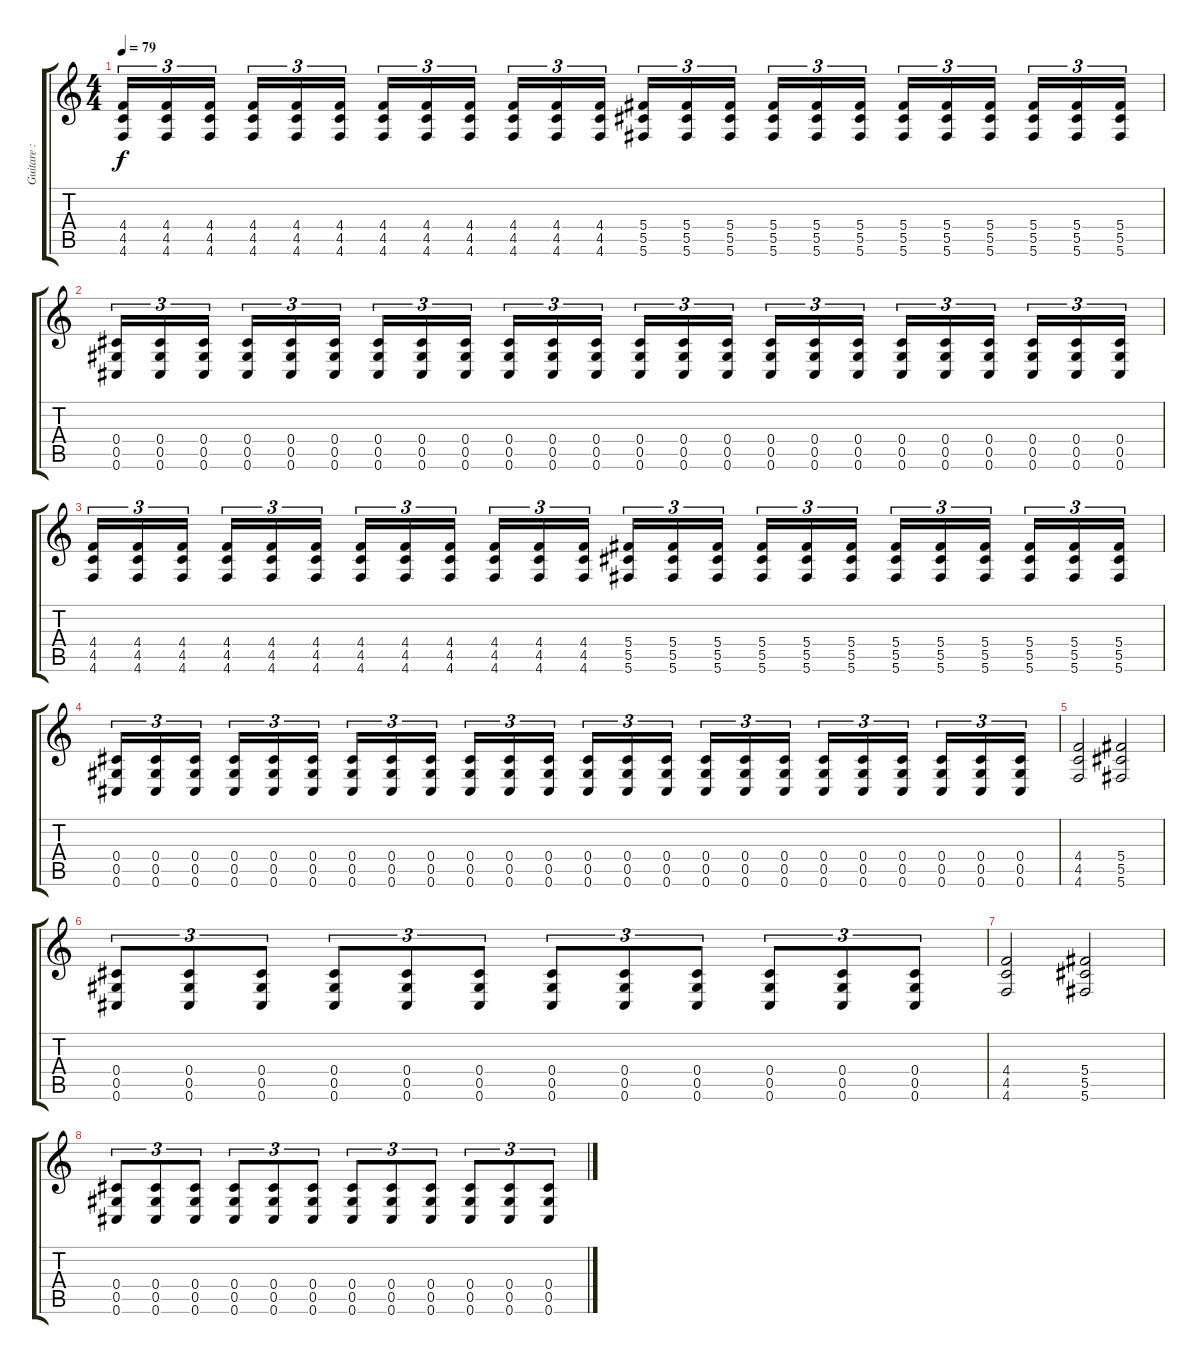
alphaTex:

\track ("Guitare : Gros Sons" "Guitare : ") {instrument distortionguitar}
\staff {score tabs}
\tuning (Eb4 Bb3 Gb3 Db3 Ab2 Db2) {hide}
\ts (4 4)
\tempo 79
\clef g2
\ks c
(4.4 4.5 4.6).16{tu (3 2) dy f} (4.4 4.5 4.6).16{tu (3 2)} (4.4 4.5 4.6).16{tu (3 2)} (4.4 4.5 4.6).16{tu (3 2)} (4.4 4.5 4.6).16{tu (3 2)} (4.4 4.5 4.6).16{tu (3 2)} (4.4 4.5 4.6).16{tu (3 2)} (4.4 4.5 4.6).16{tu (3 2)} (4.4 4.5 4.6).16{tu (3 2)} (4.4 4.5 4.6).16{tu (3 2)} (4.4 4.5 4.6).16{tu (3 2)} (4.4 4.5 4.6).16{tu (3 2)} (5.4 5.5 5.6).16{tu (3 2)} (5.4 5.5 5.6).16{tu (3 2)} (5.4 5.5 5.6).16{tu (3 2)} (5.4 5.5 5.6).16{tu (3 2)} (5.4 5.5 5.6).16{tu (3 2)} (5.4 5.5 5.6).16{tu (3 2)} (5.4 5.5 5.6).16{tu (3 2)} (5.4 5.5 5.6).16{tu (3 2)} (5.4 5.5 5.6).16{tu (3 2)} (5.4 5.5 5.6).16{tu (3 2)} (5.4 5.5 5.6).16{tu (3 2)} (5.4 5.5 5.6).16{tu (3 2)} |
(0.4 0.5 0.6).16{tu (3 2)} (0.4 0.5 0.6).16{tu (3 2)} (0.4 0.5 0.6).16{tu (3 2)} (0.4 0.5 0.6).16{tu (3 2)} (0.4 0.5 0.6).16{tu (3 2)} (0.4 0.5 0.6).16{tu (3 2)} (0.4 0.5 0.6).16{tu (3 2)} (0.4 0.5 0.6).16{tu (3 2)} (0.4 0.5 0.6).16{tu (3 2)} (0.4 0.5 0.6).16{tu (3 2)} (0.4 0.5 0.6).16{tu (3 2)} (0.4 0.5 0.6).16{tu (3 2)} (0.4 0.5 0.6).16{tu (3 2)} (0.4 0.5 0.6).16{tu (3 2)} (0.4 0.5 0.6).16{tu (3 2)} (0.4 0.5 0.6).16{tu (3 2)} (0.4 0.5 0.6).16{tu (3 2)} (0.4 0.5 0.6).16{tu (3 2)} (0.4 0.5 0.6).16{tu (3 2)} (0.4 0.5 0.6).16{tu (3 2)} (0.4 0.5 0.6).16{tu (3 2)} (0.4 0.5 0.6).16{tu (3 2)} (0.4 0.5 0.6).16{tu (3 2)} (0.4 0.5 0.6).16{tu (3 2)} |
(4.4 4.5 4.6).16{tu (3 2)} (4.4 4.5 4.6).16{tu (3 2)} (4.4 4.5 4.6).16{tu (3 2)} (4.4 4.5 4.6).16{tu (3 2)} (4.4 4.5 4.6).16{tu (3 2)} (4.4 4.5 4.6).16{tu (3 2)} (4.4 4.5 4.6).16{tu (3 2)} (4.4 4.5 4.6).16{tu (3 2)} (4.4 4.5 4.6).16{tu (3 2)} (4.4 4.5 4.6).16{tu (3 2)} (4.4 4.5 4.6).16{tu (3 2)} (4.4 4.5 4.6).16{tu (3 2)} (5.4 5.5 5.6).16{tu (3 2)} (5.4 5.5 5.6).16{tu (3 2)} (5.4 5.5 5.6).16{tu (3 2)} (5.4 5.5 5.6).16{tu (3 2)} (5.4 5.5 5.6).16{tu (3 2)} (5.4 5.5 5.6).16{tu (3 2)} (5.4 5.5 5.6).16{tu (3 2)} (5.4 5.5 5.6).16{tu (3 2)} (5.4 5.5 5.6).16{tu (3 2)} (5.4 5.5 5.6).16{tu (3 2)} (5.4 5.5 5.6).16{tu (3 2)} (5.4 5.5 5.6).16{tu (3 2)} |
(0.4 0.5 0.6).16{tu (3 2)} (0.4 0.5 0.6).16{tu (3 2)} (0.4 0.5 0.6).16{tu (3 2)} (0.4 0.5 0.6).16{tu (3 2)} (0.4 0.5 0.6).16{tu (3 2)} (0.4 0.5 0.6).16{tu (3 2)} (0.4 0.5 0.6).16{tu (3 2)} (0.4 0.5 0.6).16{tu (3 2)} (0.4 0.5 0.6).16{tu (3 2)} (0.4 0.5 0.6).16{tu (3 2)} (0.4 0.5 0.6).16{tu (3 2)} (0.4 0.5 0.6).16{tu (3 2)} (0.4 0.5 0.6).16{tu (3 2)} (0.4 0.5 0.6).16{tu (3 2)} (0.4 0.5 0.6).16{tu (3 2)} (0.4 0.5 0.6).16{tu (3 2)} (0.4 0.5 0.6).16{tu (3 2)} (0.4 0.5 0.6).16{tu (3 2)} (0.4 0.5 0.6).16{tu (3 2)} (0.4 0.5 0.6).16{tu (3 2)} (0.4 0.5 0.6).16{tu (3 2)} (0.4 0.5 0.6).16{tu (3 2)} (0.4 0.5 0.6).16{tu (3 2)} (0.4 0.5 0.6).16{tu (3 2)} |
(4.4 4.5 4.6).2 (5.4 5.5 5.6).2 |
(0.4 0.5 0.6).8{tu (3 2)} (0.4 0.5 0.6).8{tu (3 2)} (0.4 0.5 0.6).8{tu (3 2)} (0.4 0.5 0.6).8{tu (3 2)} (0.4 0.5 0.6).8{tu (3 2)} (0.4 0.5 0.6).8{tu (3 2)} (0.4 0.5 0.6).8{tu (3 2)} (0.4 0.5 0.6).8{tu (3 2)} (0.4 0.5 0.6).8{tu (3 2)} (0.4 0.5 0.6).8{tu (3 2)} (0.4 0.5 0.6).8{tu (3 2)} (0.4 0.5 0.6).8{tu (3 2)} |
(4.4 4.5 4.6).2 (5.4 5.5 5.6).2 |
(0.4 0.5 0.6).8{tu (3 2)} (0.4 0.5 0.6).8{tu (3 2)} (0.4 0.5 0.6).8{tu (3 2)} (0.4 0.5 0.6).8{tu (3 2)} (0.4 0.5 0.6).8{tu (3 2)} (0.4 0.5 0.6).8{tu (3 2)} (0.4 0.5 0.6).8{tu (3 2)} (0.4 0.5 0.6).8{tu (3 2)} (0.4 0.5 0.6).8{tu (3 2)} (0.4 0.5 0.6).8{tu (3 2)} (0.4 0.5 0.6).8{tu (3 2)} (0.4 0.5 0.6).8{tu (3 2)}
